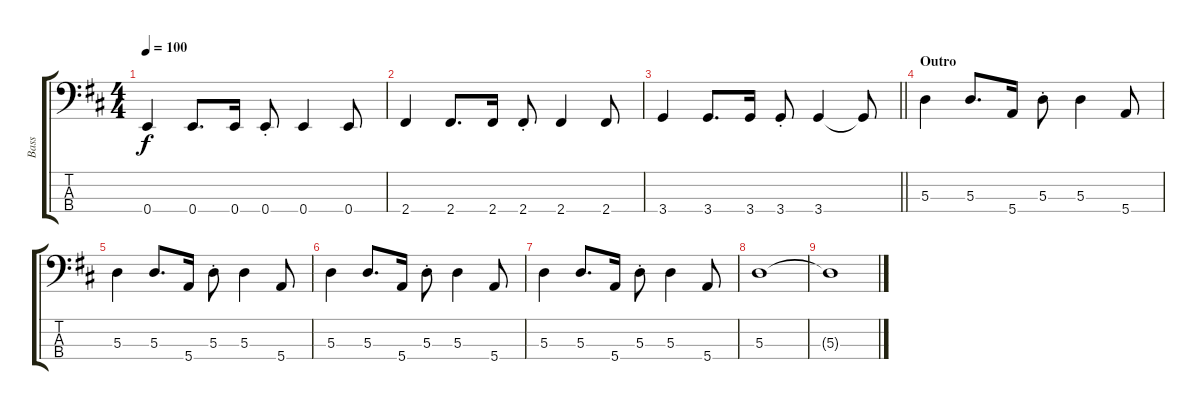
\track ("Bass" "Bass") {instrument electricbasspick}
\staff {score tabs}
\tuning (G2 D2 A1 E1) {hide}
\ts (4 4)
\tempo 100
\clef f4
\ks d
0.4.4{dy f} 0.4.8{d} 0.4.16 0.4{st}.8 0.4.4 0.4.8 |
2.4.4 2.4.8{d} 2.4.16 2.4{st}.8 2.4.4 2.4.8 |
\barLineRight lightlight
3.4.4 3.4.8{d} 3.4.16 3.4{st}.8 3.4.4 3.4{t}.8 |
\section ("" "Outro")
5.3.4 5.3.8{d} 5.4.16 5.3{st}.8 5.3.4 5.4.8 |
5.3.4 5.3.8{d} 5.4.16 5.3{st}.8 5.3.4 5.4.8 |
5.3.4 5.3.8{d} 5.4.16 5.3{st}.8 5.3.4 5.4.8 |
5.3.4 5.3.8{d} 5.4.16 5.3{st}.8 5.3.4 5.4.8 |
5.3.1 |
5.3{t}.1
